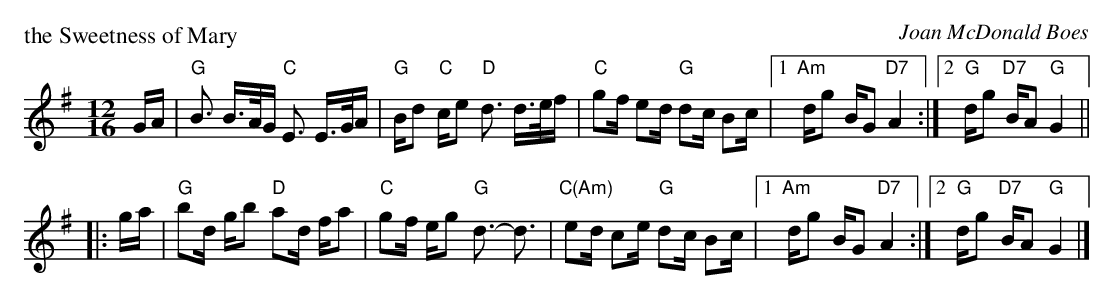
X:1
P: the Sweetness of Mary
C: Joan McDonald Boes
M: 12/16
L: 1/16
K: G
   GA \
| "G"B3 B>AG "C"E3 E>GA | "G"Bd2 "C"ce2 "D"d3 d>ef | "C"g2f e2d "G"d2c B2c \
|1 "Am"dg2 BG2 "D7"A4 :|2 "G"dg2 "D7"BA2 "G"G4 ||
|: ga \
| "G"b2d gb2 "D"a2d fa2 | "C"g2f eg2 "G"d3- d3 | "C(Am)"e2d c2e "G"d2c B2c \
|1 "Am"dg2 BG2 "D7"A4 :|2 "G"dg2 "D7"BA2 "G"G4 |]
